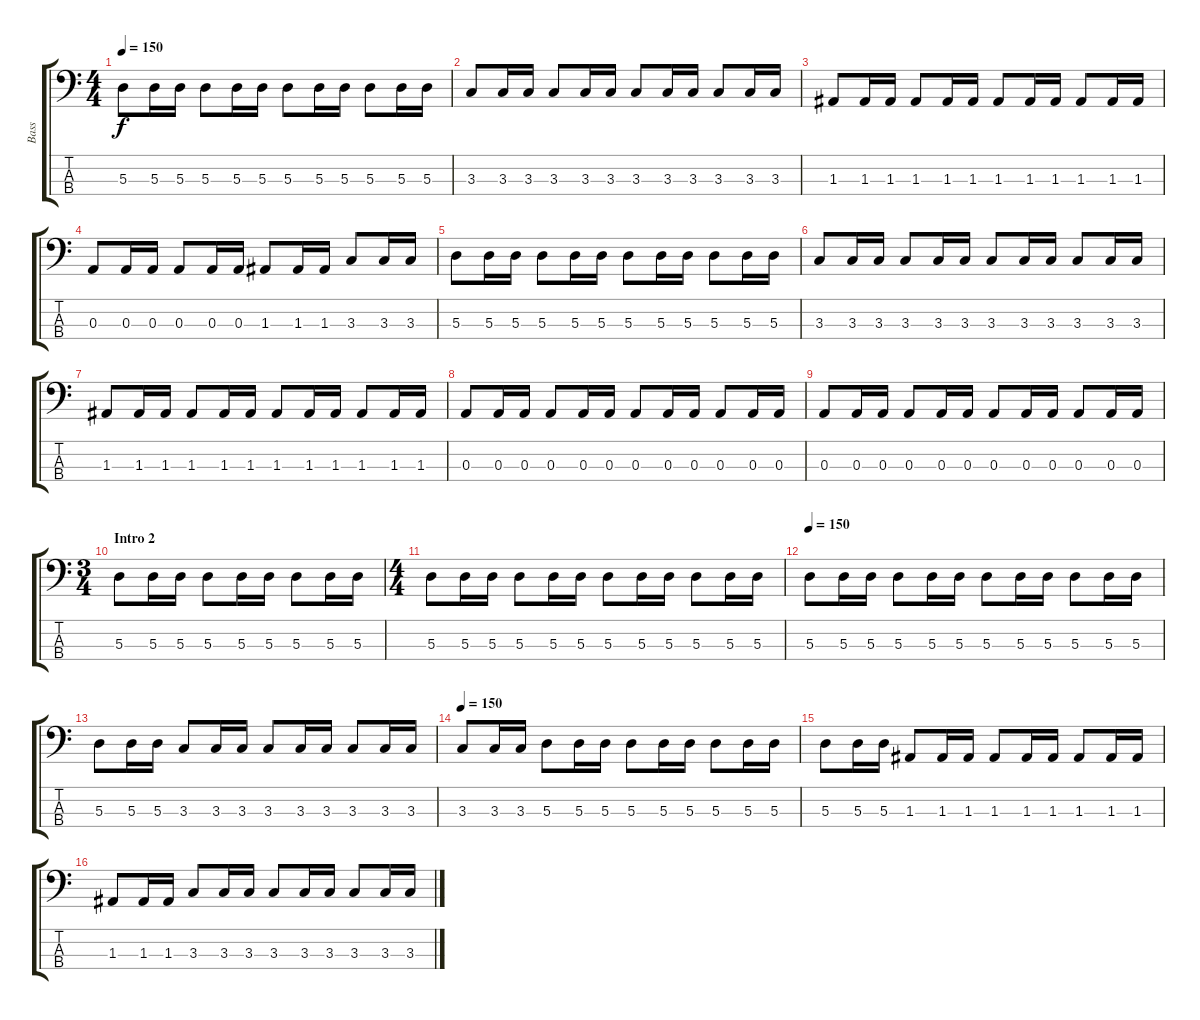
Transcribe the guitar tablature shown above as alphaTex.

\track ("Bass" "Bass") {instrument electricbasspick}
\staff {score tabs}
\tuning (G2 D2 A1 E1) {hide}
\ts (4 4)
\tempo 150
\clef f4
\ks c
5.3.8{dy f} 5.3.16 5.3.16 5.3.8 5.3.16 5.3.16 5.3.8 5.3.16 5.3.16 5.3.8 5.3.16 5.3.16 |
3.3.8 3.3.16 3.3.16 3.3.8 3.3.16 3.3.16 3.3.8 3.3.16 3.3.16 3.3.8 3.3.16 3.3.16 |
1.3.8 1.3.16 1.3.16 1.3.8 1.3.16 1.3.16 1.3.8 1.3.16 1.3.16 1.3.8 1.3.16 1.3.16 |
0.3.8 0.3.16 0.3.16 0.3.8 0.3.16 0.3.16 1.3.8 1.3.16 1.3.16 3.3.8 3.3.16 3.3.16 |
5.3.8 5.3.16 5.3.16 5.3.8 5.3.16 5.3.16 5.3.8 5.3.16 5.3.16 5.3.8 5.3.16 5.3.16 |
3.3.8 3.3.16 3.3.16 3.3.8 3.3.16 3.3.16 3.3.8 3.3.16 3.3.16 3.3.8 3.3.16 3.3.16 |
1.3.8 1.3.16 1.3.16 1.3.8 1.3.16 1.3.16 1.3.8 1.3.16 1.3.16 1.3.8 1.3.16 1.3.16 |
0.3.8 0.3.16 0.3.16 0.3.8 0.3.16 0.3.16 0.3.8 0.3.16 0.3.16 0.3.8 0.3.16 0.3.16 |
0.3.8 0.3.16 0.3.16 0.3.8 0.3.16 0.3.16 0.3.8 0.3.16 0.3.16 0.3.8 0.3.16 0.3.16 |
\ts (3 4)
\section ("" "Intro 2")
5.3.8 5.3.16 5.3.16 5.3.8 5.3.16 5.3.16 5.3.8 5.3.16 5.3.16 |
\ts (4 4)
5.3.8 5.3.16 5.3.16 5.3.8 5.3.16 5.3.16 5.3.8 5.3.16 5.3.16 5.3.8 5.3.16 5.3.16 |
\tempo 150
5.3.8 5.3.16 5.3.16 5.3.8 5.3.16 5.3.16 5.3.8 5.3.16 5.3.16 5.3.8 5.3.16 5.3.16 |
5.3.8 5.3.16 5.3.16 3.3.8 3.3.16 3.3.16 3.3.8 3.3.16 3.3.16 3.3.8 3.3.16 3.3.16 |
\tempo 150
3.3.8 3.3.16 3.3.16 5.3.8 5.3.16 5.3.16 5.3.8 5.3.16 5.3.16 5.3.8 5.3.16 5.3.16 |
5.3.8 5.3.16 5.3.16 1.3.8 1.3.16 1.3.16 1.3.8 1.3.16 1.3.16 1.3.8 1.3.16 1.3.16 |
1.3.8 1.3.16 1.3.16 3.3.8 3.3.16 3.3.16 3.3.8 3.3.16 3.3.16 3.3.8 3.3.16 3.3.16
